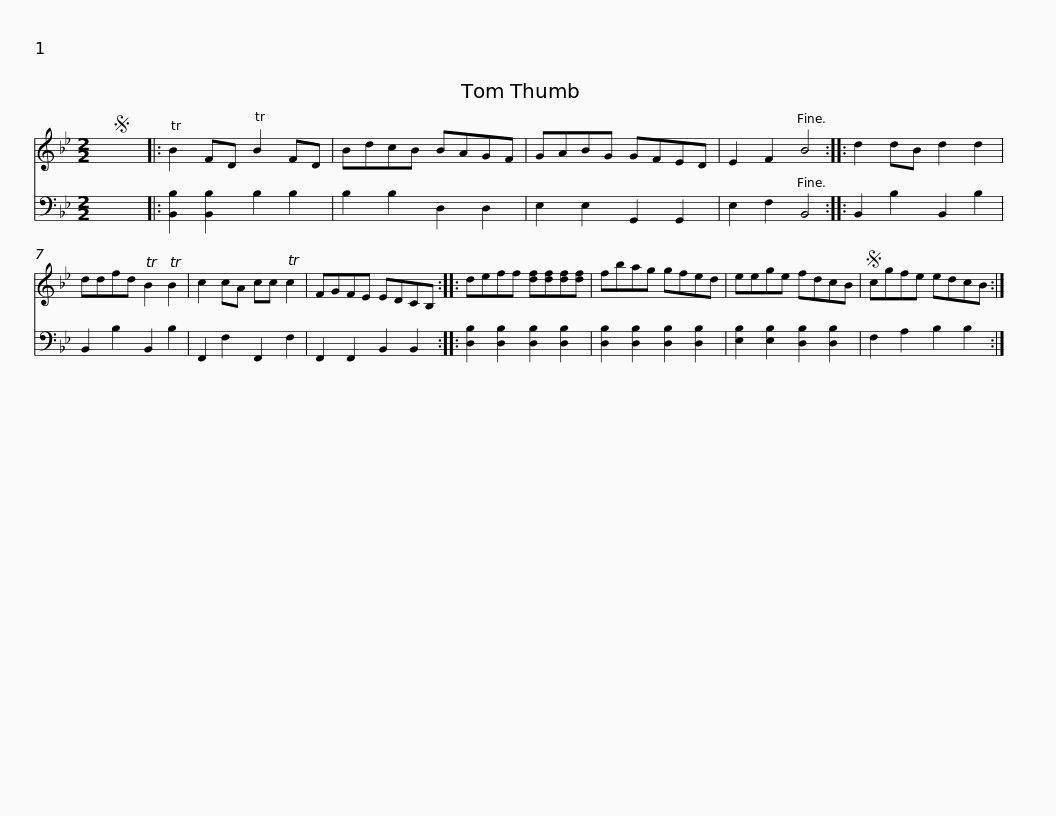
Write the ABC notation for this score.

X:1
%%score 1 2
L:1/8
M:2/2
I:linebreak $
K:Bb
V:1 treble
V:2 bass
V:1
S x8 |: TB2 FD TB2 FD | BdcB BAGF | GABG GFED | E2 F2 B4 :: %5
 d2 dB d2 d2 | ddfd TB2 TB2 |$ c2 cA cc Tc2 | FGFE EDCB, :: deff [df][df][df][df] | %10
 fbag gfed | eege fdcB |$S cgfe edcB :| %13
V:2
 x8 |: [B,,B,]2 [B,,B,]2 B,2 B,2 | B,2 B,2 D,2 D,2 | E,2 E,2 G,,2 G,,2 | E,2 F,2 B,,4 :: %5
 B,,2 B,2 B,,2 B,2 | B,,2 B,2 B,,2 B,2 |$ F,,2 F,2 F,,2 F,2 | F,,2 F,,2 B,,2 B,,2 :: [D,B,]2 [D,B,]2 [D,B,]2 [D,B,]2 | %10
 [D,B,]2 [D,B,]2 [D,B,]2 [D,B,]2 | [E,B,]2 [E,B,]2 [D,B,]2 [D,B,]2 |$ F,2 A,2 B,2 B,2 :| %13
